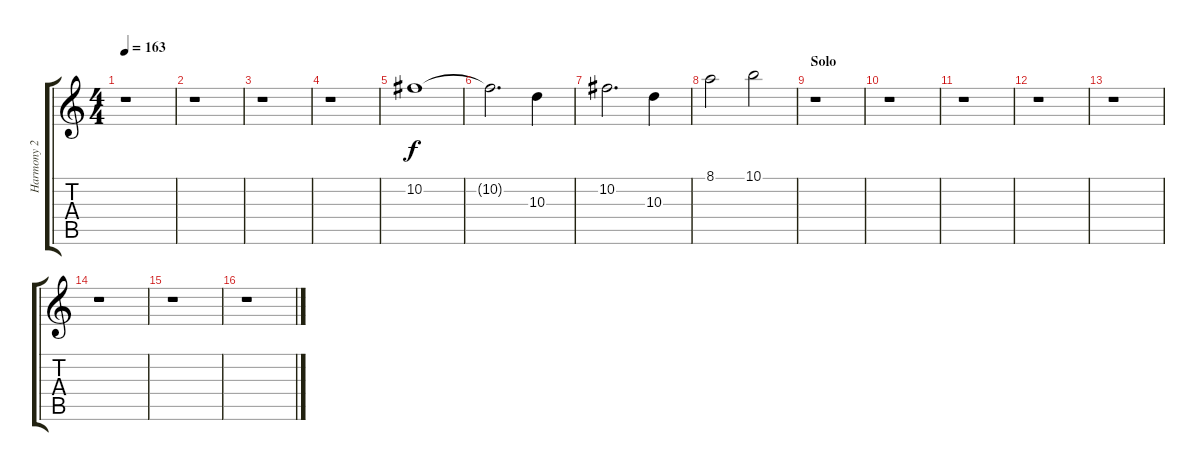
\track ("Harmony 2" "Harmony 2") {instrument overdrivenguitar}
\staff {score tabs}
\tuning (Db4 Ab3 E3 B2 Gb2 B1) {hide}
\ts (4 4)
\tempo 163
\clef g2
\ks aminor
r.1{dy f} |
r.1 |
r.1 |
r.1 |
10.2.1 |
10.2{t}.2{d} 10.3.4 |
10.2.2{d} 10.3.4 |
8.1.2 10.1.2 |
\section ("" "Solo")
r.1 |
r.1 |
r.1 |
r.1 |
r.1 |
r.1 |
r.1 |
r.1
